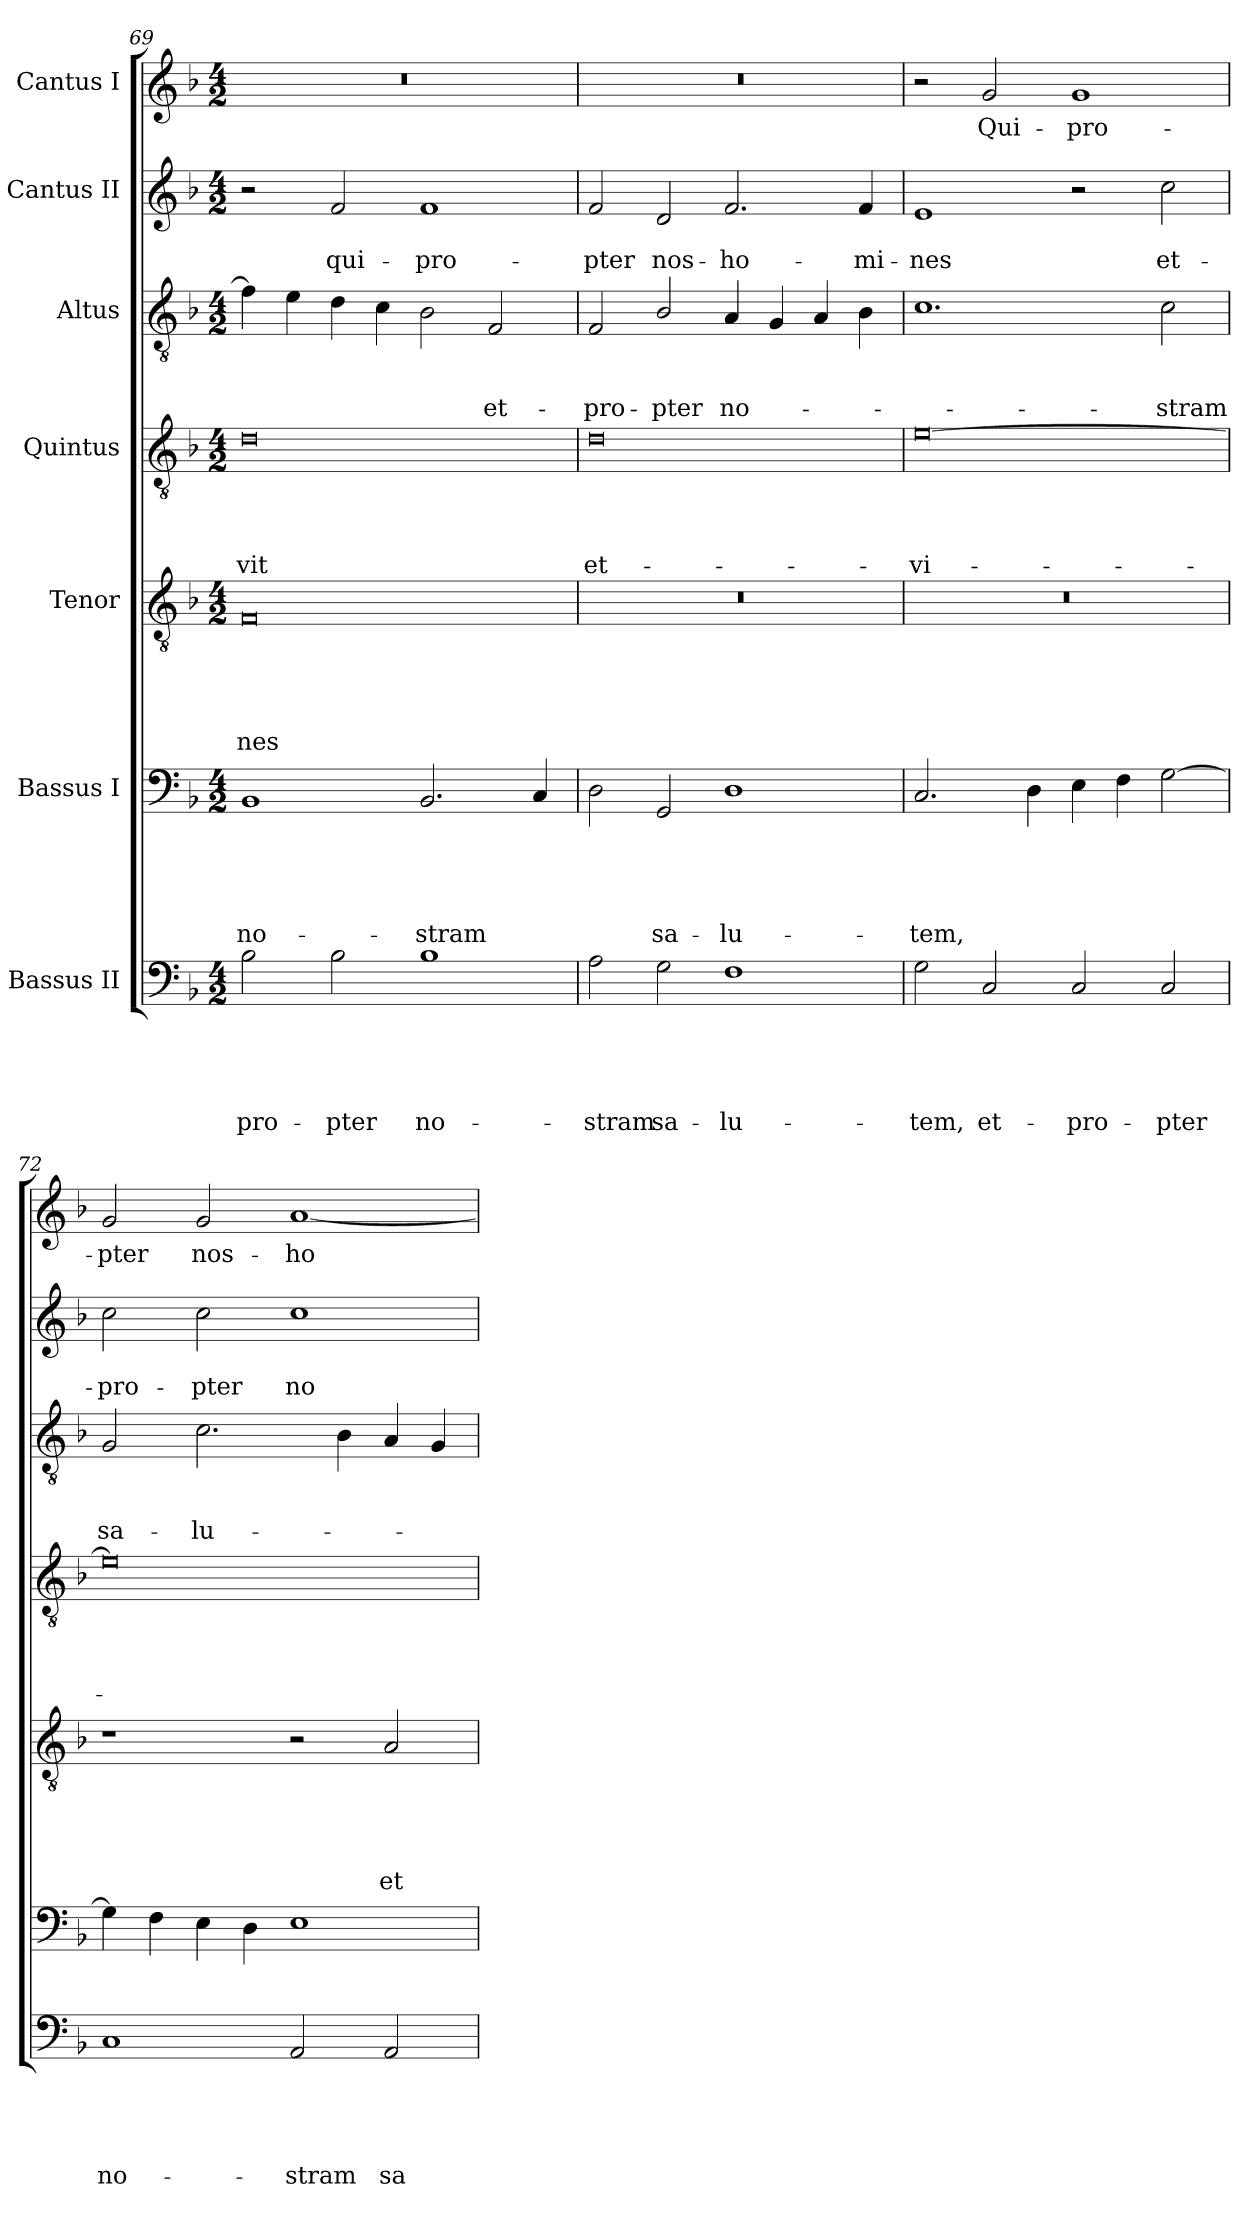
**kern	**text	**text	**text	**text	**text	**kern	**text	**text	**text	**text	**text	**kern	**text	**text	**text	**text	**text	**kern	**text	**text	**text	**text	**kern	**text	**text	**text	**kern	**text	**text	**kern	**text
*part7	*part7	*part7	*part7	*part7	*part7	*part6	*part6	*part6	*part6	*part6	*part6	*part5	*part5	*part5	*part5	*part5	*part5	*part4	*part4	*part4	*part4	*part4	*part3	*part3	*part3	*part3	*part2	*part2	*part2	*part1	*part1
*staff7	*staff7	*staff7	*staff7	*staff7	*staff7	*staff6	*staff6	*staff6	*staff6	*staff6	*staff6	*staff5	*staff5	*staff5	*staff5	*staff5	*staff5	*staff4	*staff4	*staff4	*staff4	*staff4	*staff3	*staff3	*staff3	*staff3	*staff2	*staff2	*staff2	*staff1	*staff1
*I"Bassus II	*	*	*	*	*	*I"Bassus I	*	*	*	*	*	*I"Tenor	*	*	*	*	*	*I"Quintus	*	*	*	*	*I"Altus	*	*	*	*I"Cantus II	*	*	*I"Cantus I	*
*clefF4	*	*	*	*	*	*clefF4	*	*	*	*	*	*clefGv2	*	*	*	*	*	*clefGv2	*	*	*	*	*clefGv2	*	*	*	*clefG2	*	*	*clefG2	*
*k[b-]	*	*	*	*	*	*k[b-]	*	*	*	*	*	*k[b-]	*	*	*	*	*	*k[b-]	*	*	*	*	*k[b-]	*	*	*	*k[b-]	*	*	*k[b-]	*
*M4/2	*	*	*	*	*	*M4/2	*	*	*	*	*	*M4/2	*	*	*	*	*	*M4/2	*	*	*	*	*M4/2	*	*	*	*M4/2	*	*	*M4/2	*
=69	=69	=69	=69	=69	=69	=69	=69	=69	=69	=69	=69	=69	=69	=69	=69	=69	=69	=69	=69	=69	=69	=69	=69	=69	=69	=69	=69	=69	=69	=69	=69
2B-\	.	.	.	.	pro-	1BB-/	.	.	.	.	no-	0F/	.	.	.	.	-nes	0d\	.	.	.	-vit	4f\]	.	.	.	2r	.	.	0r	.
.	.	.	.	.	.	.	.	.	.	.	.	.	.	.	.	.	.	.	.	.	.	.	4e\	.	.	.	.	.	.	.	.
2B-\	.	.	.	.	-pter	.	.	.	.	.	.	.	.	.	.	.	.	.	.	.	.	.	4d\	.	.	.	2f/	.	qui-	.	.
.	.	.	.	.	.	.	.	.	.	.	.	.	.	.	.	.	.	.	.	.	.	.	4c\	.	.	.	.	.	.	.	.
1B-\	.	.	.	.	no-	2.BB-/	.	.	.	.	-stram	.	.	.	.	.	.	.	.	.	.	.	2B-\	.	.	.	1f/	.	pro-	.	.
.	.	.	.	.	.	.	.	.	.	.	.	.	.	.	.	.	.	.	.	.	.	.	2F/	.	.	et-	.	.	.	.	.
.	.	.	.	.	.	4C/	.	.	.	.	.	.	.	.	.	.	.	.	.	.	.	.	.	.	.	.	.	.	.	.	.
=70	=70	=70	=70	=70	=70	=70	=70	=70	=70	=70	=70	=70	=70	=70	=70	=70	=70	=70	=70	=70	=70	=70	=70	=70	=70	=70	=70	=70	=70	=70	=70
2A\	.	.	.	.	-stram	2D\	.	.	.	.	.	0r	.	.	.	.	.	0d\	.	.	.	et-	2F/	.	.	pro-	2f/	.	-pter	0r	.
2G\	.	.	.	.	sa-	2GG/	.	.	.	.	sa-	.	.	.	.	.	.	.	.	.	.	.	2B-/	.	.	-pter	2d/	.	nos-	.	.
1F\	.	.	.	.	-lu-	1D\	.	.	.	.	-lu-	.	.	.	.	.	.	.	.	.	.	.	4A/	.	.	no-	2.f/	.	ho-	.	.
.	.	.	.	.	.	.	.	.	.	.	.	.	.	.	.	.	.	.	.	.	.	.	4G/	.	.	.	.	.	.	.	.
.	.	.	.	.	.	.	.	.	.	.	.	.	.	.	.	.	.	.	.	.	.	.	4A/	.	.	.	.	.	.	.	.
.	.	.	.	.	.	.	.	.	.	.	.	.	.	.	.	.	.	.	.	.	.	.	4B-\	.	.	.	4f/	.	-mi-	.	.
=71	=71	=71	=71	=71	=71	=71	=71	=71	=71	=71	=71	=71	=71	=71	=71	=71	=71	=71	=71	=71	=71	=71	=71	=71	=71	=71	=71	=71	=71	=71	=71
2G\	.	.	.	.	-tem,	2.C/	.	.	.	.	-tem,	0r	.	.	.	.	.	[0e\	.	.	.	vi-	1.c\	.	.	.	1e/	.	-nes	2r	.
2C/	.	.	.	.	et-	.	.	.	.	.	.	.	.	.	.	.	.	.	.	.	.	.	.	.	.	.	.	.	.	2g/	Qui-
.	.	.	.	.	.	4D\	.	.	.	.	.	.	.	.	.	.	.	.	.	.	.	.	.	.	.	.	.	.	.	.	.
2C/	.	.	.	.	pro-	4E\	.	.	.	.	.	.	.	.	.	.	.	.	.	.	.	.	.	.	.	.	2r	.	.	1g/	pro-
.	.	.	.	.	.	4F\	.	.	.	.	.	.	.	.	.	.	.	.	.	.	.	.	.	.	.	.	.	.	.	.	.
2C/	.	.	.	.	-pter	[2G\	.	.	.	.	.	.	.	.	.	.	.	.	.	.	.	.	2c\	.	.	-stram	2cc\	.	et-	.	.
=72	=72	=72	=72	=72	=72	=72	=72	=72	=72	=72	=72	=72	=72	=72	=72	=72	=72	=72	=72	=72	=72	=72	=72	=72	=72	=72	=72	=72	=72	=72	=72
1C/	.	.	.	.	no-	4G\]	.	.	.	.	.	1r	.	.	.	.	.	0e\]	.	.	.	.	2G/	.	.	sa-	2cc\	.	pro-	2g/	-pter
.	.	.	.	.	.	4F\	.	.	.	.	.	.	.	.	.	.	.	.	.	.	.	.	.	.	.	.	.	.	.	.	.
.	.	.	.	.	.	4E\	.	.	.	.	.	.	.	.	.	.	.	.	.	.	.	.	2.c\	.	.	-lu-	2cc\	.	-pter	2g/	nos-
.	.	.	.	.	.	4D\	.	.	.	.	.	.	.	.	.	.	.	.	.	.	.	.	.	.	.	.	.	.	.	.	.
2AA/	.	.	.	.	-stram	1E\	.	.	.	.	.	2r	.	.	.	.	.	.	.	.	.	.	.	.	.	.	1cc\	.	no-	[1a/	ho-
.	.	.	.	.	.	.	.	.	.	.	.	.	.	.	.	.	.	.	.	.	.	.	4B-\	.	.	.	.	.	.	.	.
2AA/	.	.	.	.	sa-	.	.	.	.	.	.	2A/	.	.	.	.	et-	.	.	.	.	.	4A/	.	.	.	.	.	.	.	.
.	.	.	.	.	.	.	.	.	.	.	.	.	.	.	.	.	.	.	.	.	.	.	4G/	.	.	.	.	.	.	.	.
=	=	=	=	=	=	=	=	=	=	=	=	=	=	=	=	=	=	=	=	=	=	=	=	=	=	=	=	=	=	=	=
*-	*-	*-	*-	*-	*-	*-	*-	*-	*-	*-	*-	*-	*-	*-	*-	*-	*-	*-	*-	*-	*-	*-	*-	*-	*-	*-	*-	*-	*-	*-	*-
